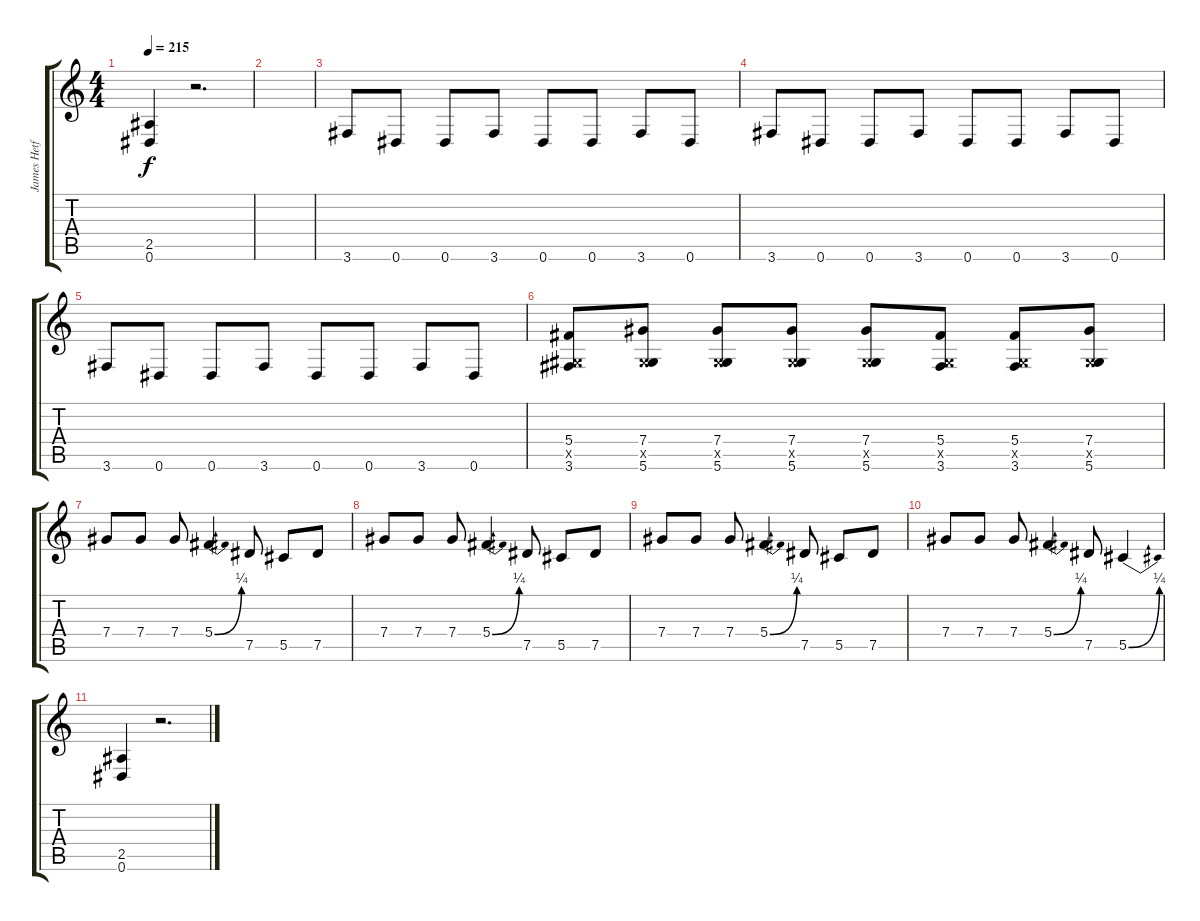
\track ("James Hetfield" "James Hetf") {instrument overdrivenguitar}
\staff {score tabs}
\tuning (Eb4 Bb3 Gb3 Db3 Ab2 Eb2) {hide}
\ts (4 4)
\tempo 215
\clef g2
\ks c
(2.5 0.6).4{dy f} r.2{d} |
|
3.6.8 0.6.8 0.6.8 3.6.8 0.6.8 0.6.8 3.6.8 0.6.8 |
3.6.8 0.6.8 0.6.8 3.6.8 0.6.8 0.6.8 3.6.8 0.6.8 |
3.6.8 0.6.8 0.6.8 3.6.8 0.6.8 0.6.8 3.6.8 0.6.8 |
(5.4 0.5{x} 3.6).8 (7.4 0.5{x} 5.6).8 (7.4 0.5{x} 5.6).8 (7.4 0.5{x} 5.6).8 (7.4 0.5{x} 5.6).8 (5.4 0.5{x} 3.6).8 (5.4 0.5{x} 3.6).8 (7.4 0.5{x} 5.6).8 |
7.4.8 7.4.8 7.4.8 5.4{be (bend 0 0 60 1)}.4 7.5.8 5.5.8 7.5.8 |
7.4.8 7.4.8 7.4.8 5.4{be (bend 0 0 60 1)}.4 7.5.8 5.5.8 7.5.8 |
7.4.8 7.4.8 7.4.8 5.4{be (bend 0 0 60 1)}.4 7.5.8 5.5.8 7.5.8 |
7.4.8 7.4.8 7.4.8 5.4{be (bend 0 0 60 1)}.4 7.5.8 5.5{be (bend 0 0 60 1)}.4 |
(2.5 0.6).4 r.2{d}
